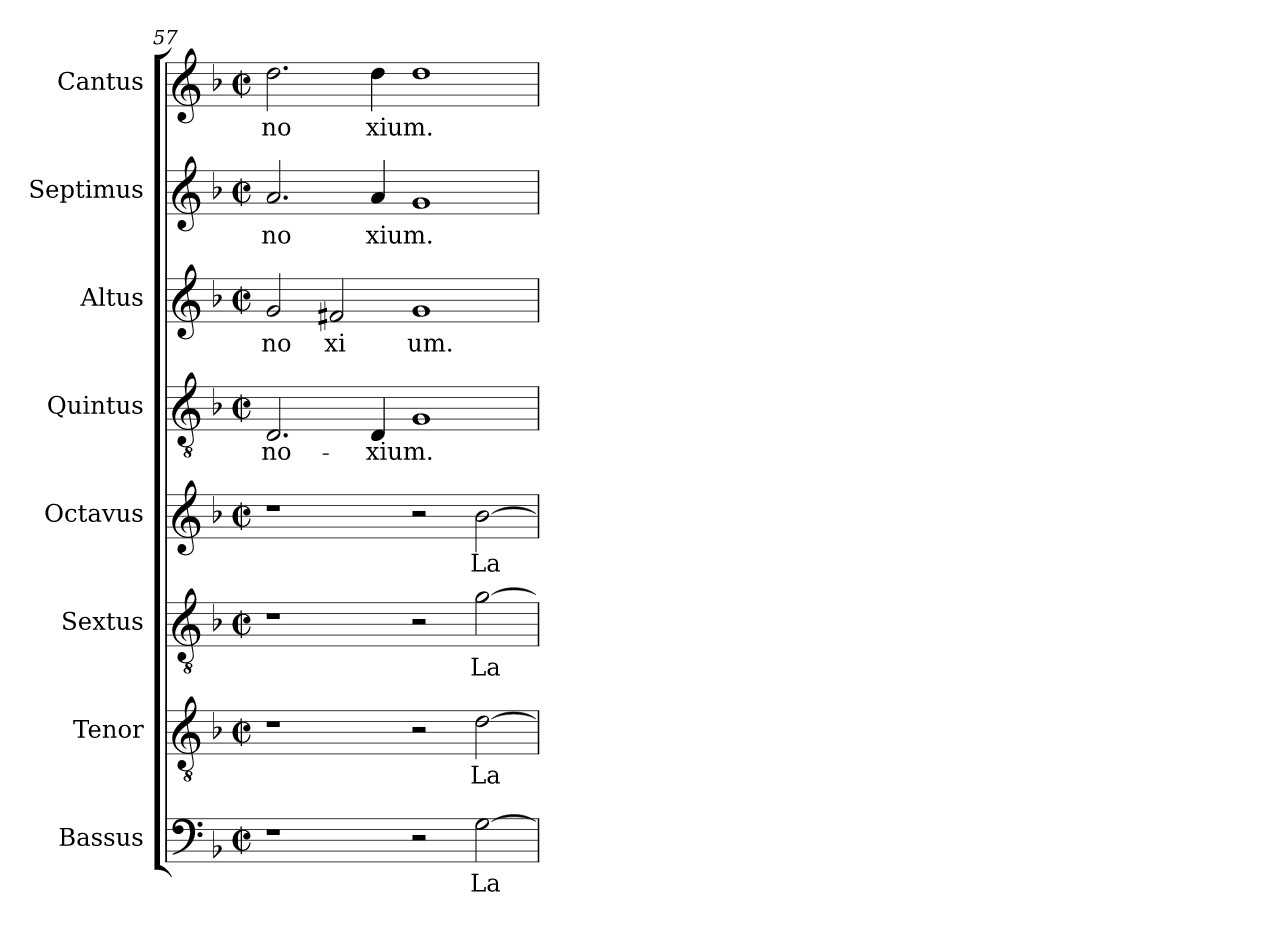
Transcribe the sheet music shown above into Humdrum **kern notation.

**kern	**text	**kern	**text	**kern	**text	**kern	**text	**kern	**text	**kern	**text	**kern	**text	**kern	**text
*part8	*part8	*part7	*part7	*part6	*part6	*part5	*part5	*part4	*part4	*part3	*part3	*part2	*part2	*part1	*part1
*staff8	*staff8	*staff7	*staff7	*staff6	*staff6	*staff5	*staff5	*staff4	*staff4	*staff3	*staff3	*staff2	*staff2	*staff1	*staff1
*I"Bassus	*	*I"Tenor	*	*I"Sextus	*	*I"Octavus	*	*I"Quintus	*	*I"Altus	*	*I"Septimus	*	*I"Cantus	*
!!LO:PB:g=z
*clefF4	*	*clefGv2	*	*clefGv2	*	*clefG2	*	*clefGv2	*	*clefG2	*	*clefG2	*	*clefG2	*
*k[b-]	*	*k[b-]	*	*k[b-]	*	*k[b-]	*	*k[b-]	*	*k[b-]	*	*k[b-]	*	*k[b-]	*
*F:	*	*F:	*	*F:	*	*F:	*	*F:	*	*F:	*	*F:	*	*F:	*
*M2/2	*	*M2/2	*	*M2/2	*	*M2/2	*	*M2/2	*	*M2/2	*	*M2/2	*	*M2/2	*
*met(c|)	*	*met(c|)	*	*met(c|)	*	*met(c|)	*	*met(c|)	*	*met(c|)	*	*met(c|)	*	*met(c|)	*
=57	=57	=57	=57	=57	=57	=57	=57	=57	=57	=57	=57	=57	=57	=57	=57
!	!	!	!	!	!	!	!	!	!LO:LY:b:cj	!	!LO:LY:b:cj	!	!LO:LY:b:cj	!	!LO:LY:b:cj
1r	.	1r	.	1r	.	1r	.	2.D/	no-	2g/	no	2.a/	-no	2.dd\	-no
!	!	!	!	!	!	!	!	!	!	!	!LO:LY:b:cj	!	!	!	!
.	.	.	.	.	.	.	.	.	.	2f#X/	xi	.	.	.	.
!	!	!	!	!	!	!	!	!	!LO:LY:b	!	!	!	!LO:LY:b	!	!LO:LY:b
.	.	.	.	.	.	.	.	4D/	-xium.	.	.	4a/	xium.	4dd\	xium.
!	!	!	!	!	!	!	!	!	!	!	!LO:LY:b:cj	!	!	!	!
2r	.	2r	.	2r	.	2r	.	1G	.	1g	um.	1g	.	1dd	.
!	!LO:LY:b	!	!LO:LY:b	!	!LO:LY:b	!	!LO:LY:b	!	!	!	!	!	!	!	!
[>2G\	La	[>2d\	La	[>2g\	La-	[>2b-\	La	.	.	.	.	.	.	.	.
=	=	=	=	=	=	=	=	=	=	=	=	=	=	=	=
*-	*-	*-	*-	*-	*-	*-	*-	*-	*-	*-	*-	*-	*-	*-	*-
